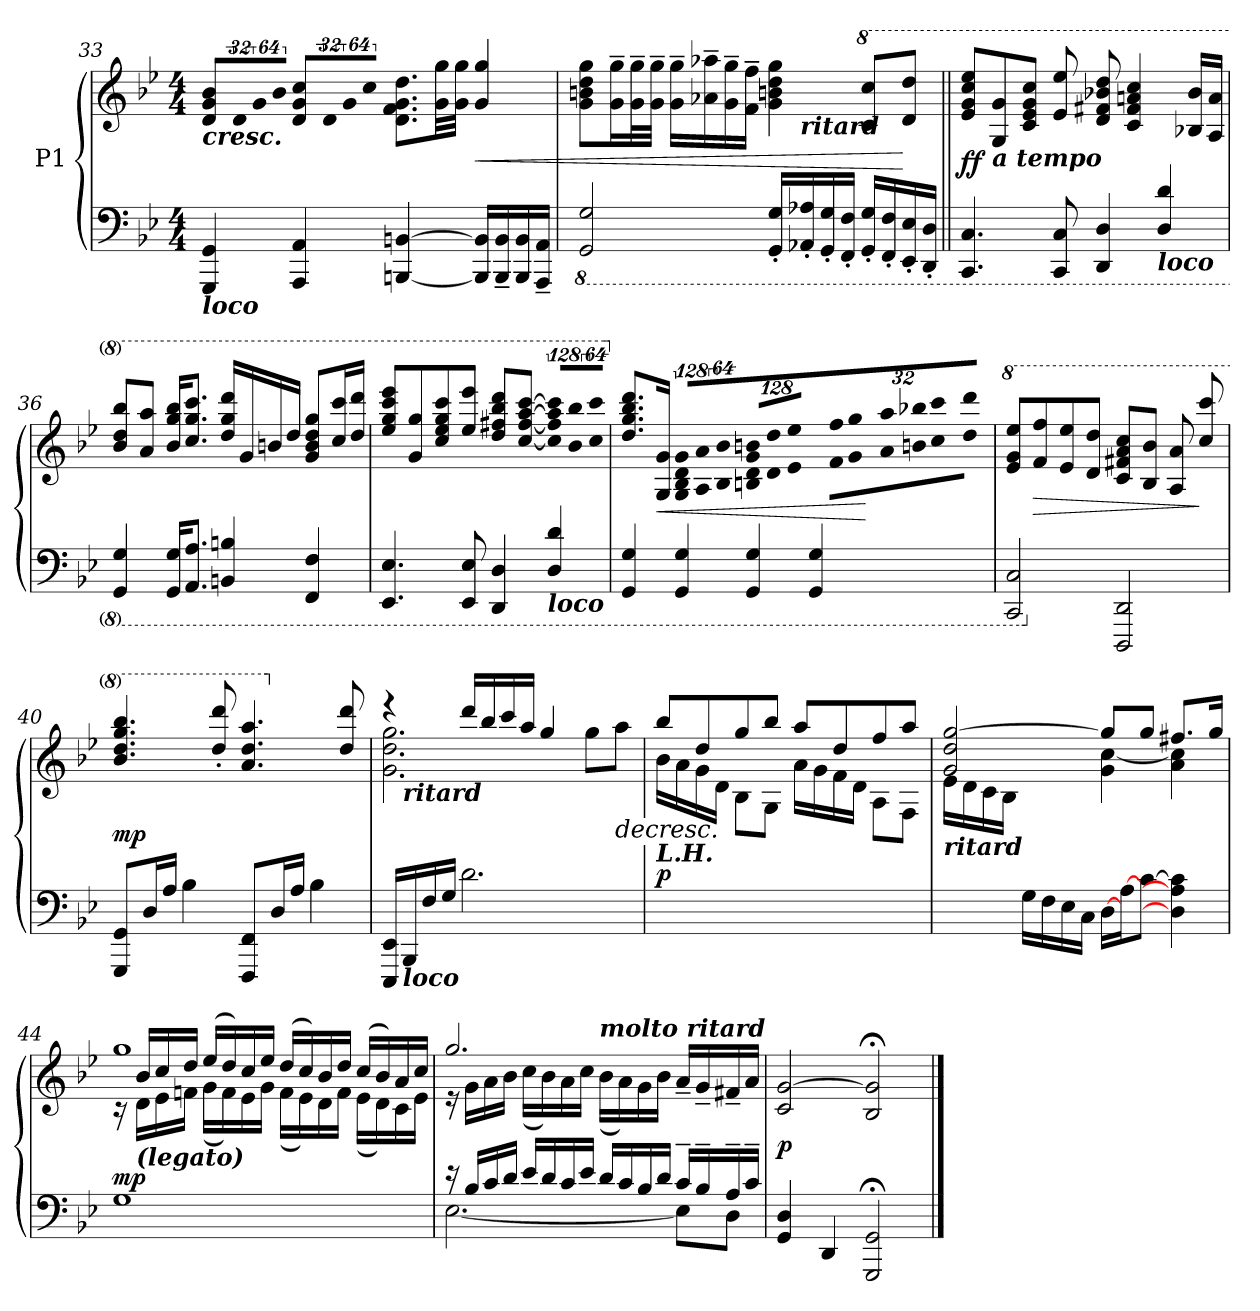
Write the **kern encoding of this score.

**kern	**kern	**dynam
*part1	*part1	*part1
*staff2	*staff1	*staff1/2
*I"P1	*	*
!!LO:LB:g=z
*clefF4	*clefG2	*
*k[b-e-]	*k[b-e-]	*
*B-:	*B-:	*
*M4/4	*M4/4	*
=33	=33	=33
*	*^	*
!	!LO:TX:b:Bi:t=cresc.	!	!
!LO:TX:b:Bi:t=loco	!	!	!
4GGGi/ 4GGi	8di/ 8gi 8b-iL	4ryy	.
!	!LO:N:vis=16	!	!
.	512%21di/L	.	.
!	!LO:N:vis=16	!	!
.	1024%43gi/	.	.
!	!LO:N:vis=16	!	!
.	1024%43b-i/JJ	.	.
4AAAi/ 4AAi	8di/ 8gi 8cciL	8ryy	.
!	!LO:N:vis=16	!	!
.	512%21di/L	2ryy	.
!	!LO:N:vis=16	!	!
.	1024%43gi/	.	.
!	!LO:N:vis=16	!	!
.	1024%43cci/JJ	.	.
[<4BBBni/ [>4BBni	8.di\ 8.fi 8.gi 8.ddiL	.	.
.	32gi\ 32ggiLL	.	.
.	32gi\ 32ggiJJJ	.	.
!	!	!	!LO:HP:b
16BBBi/] 16BBi]LL	4gi/ 4ggi	.	<
16BBBi/~ 16BBi~	.	.	.
16BBBi/ 16BBi	.	8ryy	.
16AAAi/~ 16AAi~JJ	.	.	.
=34	=34	=34	=34
*8ba	*	*	*
2GGGi/ 2GGi	8gi\ 8bni 8ddi 8ggiL	2ryy	.
.	16gi\~ 16ggi~L	.	.
.	32gi\~ 32ggi~L	.	.
.	32gi\~ 32ggi~JJJ	.	.
.	16gi\~ 16ggi~LL	.	.
.	16a-Xi\~ 16aa-Xi~	.	.
.	16gi\~ 16ggi~	.	.
.	16fi\~ 16ffi~JJ	.	.
16GGGi/' 16GGi'LL	4gi\ 4bni 4ddi 4ggi	16ryy	.
!	!	!LO:TX:b:Bi:t=ritard	!
16AAA-Xi/' 16AA-Xi'	.	4..ryy	.
16GGGi/' 16GGi'	.	.	.
16FFFi/' 16FFi'JJ	.	.	.
*	*8va	*	*
16GGGi/' 16GGi'LL	8cci/ 8ccciL	.	.
16FFFi/' 16FFi'	.	.	.
16EEE-i/' 16EE-i'	8ddi/ 8dddiJ	.	[
16DDDi/' 16DDi'JJ	.	.	.
*	*v	*v	*
!!LO:PB:g=z
=35||	=35||	=35||
4.CCCi/ 4.CCi	8ee-i/ 8ggi 8ccci 8eee-iL	ff
!	!LO:TX:b:Bi:t=a tempo	!
.	8gi/ 8ggi	.
.	8cci/ 8ee-i 8ggi 8ccciJ	.
8CCCi/ 8CCi	8ee-i/ 8eee-i	.
4DDDi/ 4DDi	8ddi/ 8ff#Xi 8bb-Xi 8dddi	.
.	4cci/ 4ff#i 4aani 4ccci	.
!LO:TX:b:Bi:t=loco	!	!
4DDi/ 4Di	.	.
.	16b-Xi/ 16bb-iLL	.
.	16ai/ 16aaiJJ	.
=36	=36	=36
*8ba	*	*
*	*X8ba	*
4GGGi/ 4GGi	8b-i/ 8ddi 8bb-iL	.
.	8ai/ 8aaiJ	.
16GGGi/ 16GGiKL	16b-i/ 16ggi 16bb-iKL	.
8.AAAi/ 8.AAiJ	8.cci/ 8.ggi 8.ccciJ	.
4BBBni/ 4BBni	16ddi/ 16ggi 16dddiLL	.
.	16gi/	.
.	16bni/	.
.	16ddi/JJ	.
4FFFi/ 4FFi	8gi/ 8bi 8ddi 8ggiL	.
.	16cci/ 16ccciL	.
.	16ddi/ 16dddiJJ	.
!!LO:LB:g=z
=37	=37	=37
4.EEE-i/ 4.EE-i	8ee-i/ 8ggi 8ccci 8eee-iL	.
.	8gi/ 8ggi	.
.	8cci/ 8ee-i 8ggi 8ccci	.
8EEE-i/ 8EE-i	8ee-i/ 8eee-iJ	.
4DDDi/ 4DDi	8ddi/ 8ff#Xi 8bb-i 8dddiL	.
.	[<8cci/ [<8ff#i [>8aai [>8ccciJ	.
!LO:TX:b:Bi:t=loco	!	!
!	!LO:N:vis=8	!
4DDi/ 4Di	1024%85cci/] 1024%85ff#i] 1024%85aai] 1024%85ccci]L	.
!	!LO:N:vis=8	!
.	1024%85b-i/ 1024%85bb-i	.
!	!LO:N:vis=8	!
.	512%43cci/ 512%43ccciJ	.
=38	=38	=38
*	*X8va	*
*	*X8ba	*
4GGGi/ 4GGi	8.ddi/ 8.ggi 8.bb-i 8.dddiL	.
!	!	!LO:HP:b
.	16Gi/ 16giJk	<
!	!LO:N:vis=8	!
4GGGi/ 4GGi	1024%85Gi/ 1024%85B-i 1024%85di 1024%85giL	.
!	!LO:N:vis=8	!
.	1024%85Ai/ 1024%85ai	.
!	!LO:N:vis=8	!
.	512%43B-i/ 512%43b-iJ	.
!	!LO:N:vis=8	!
4GGGi/ 4GGi	1024%85Bni/ 1024%85di 1024%85gi 1024%85bniL	.
!	!LO:N:vis=8	!
.	1024%85di/ 1024%85ddi	.
!	!LO:N:vis=8	!
.	512%43e-i/ 512%43ee-iJ	.
!	!LO:N:vis=16	!
4GGGi/ 4GGi	512%21fi\ 512%21ffiLL	.
!	!LO:N:vis=16	!
.	1024%43gi\ 1024%43ggi	.
!	!LO:N:vis=16	!
.	1024%43ai\ 1024%43aai	.
!	!LO:N:vis=16	!
.	512%21bni\ 512%21bb-Xi	.
!	!LO:N:vis=16	!
.	1024%43cci\ 1024%43ccci	.
!	!LO:N:vis=16	!
.	1024%43ddi\ 1024%43dddiJJ	[
!!LO:LB:g=z
=39	=39	=39
*	*8va	*
2CCCi/ 2CCi	8ee-i/ 8ggi 8eee-iL	.
!	!	!LO:HP:b
.	8ffi/ 8fffi	>
.	8ee-i/ 8eee-i	.
.	8ddi/ 8dddiJ	.
*X8ba	*	*
2DDDi/ 2DDi	8cci/ 8ff#Xi 8aai 8ccciL	.
.	8b-i/ 8bb-iJ	.
.	8ai/ 8aai	.
*	*8ba	*
.	8cci/ 8ccci	]
=40	=40	=40
8GGGi/ 8GGiL	4.b-i/ 4.ddi 4.ggi 4.bb-i	mp
16Di/L	.	.
16Ai/JJ	.	.
4B-i\	.	.
.	8ddi/' 8dddi'	.
8FFFi/ 8FFiL	4.ai/ 4.ddi 4.aai	.
16Di/L	.	.
16Ai/JJ	.	.
4B-i\	.	.
*	*X8va	*
.	8ddi/ 8dddi	.
=41	=41	=41
*	*^	*
*	*8ba	*	*
*	*	*^	*
16EEE-i/ 16EE-iLL	4r	2.gi\ 2.ddi 2.ggi	16ryy	.
*X8ba	*	*	*	*
!	!	!	!LO:TX:b:Bi:t=ritard	!
!LO:TX:b:Bi:t=loco	!	!	!	!
16BBB-i/	.	.	2...ryy	.
16Fi/	.	.	.	.
16Gi/JJ	.	.	.	.
2.di\	16dddi/LL	.	.	.
.	16bb-i/	.	.	.
.	16ccci/	.	.	.
.	16aai/JJ	.	.	.
.	4ggi/	.	.	.
.	8ggi\L	4ryy	.	]
!	!	!	!	!LO:HP:b
.	8aai\J	.	.	>
!!LO:LB:g=z
=42	=42	=42	=42	=42
!	!LO:TX:b:Bi:t=L.H.	!	!	!
*	*	*v	*v	*
1ryy	8bb-i/L	16b-i\LL	p
.	.	16ai\	.
.	8ddi/	16gi\	.
.	.	16di\JJ	.
.	8ggi/	8B-i\L	.
.	8bb-i/J	8Gi\J	.
.	8aai/L	16ai\LL	.
.	.	16gi\	.
.	8ddi/	16fi\	.
.	.	16di\JJ	.
.	8ffi/	8Ai\L	.
.	8aai/J	8Fi\J	.
=43	=43	=43	=43
!	!LO:TX:b:Bi:t=ritard	!	!
4ryy	2gi/ 2ddi [>2ggi	16e-i\LL	.
.	.	16di\	.
.	.	16ci\	.
.	.	16B-i\JJ	.
16Gi\LL	.	4ryy	.
16Fi\	.	.	.
16E-i\	.	.	.
16Ci\JJ	.	.	.
[<16Di\LL	8ggi/L]	4gi\ [<4cci	.
[<16Ai\J	.	.	.
[>8ci\J	8ggi/J	.	.
4Di\] 4Ai] 4ci]	8.ff#Xi/L	4ai\ 4cci]	.
.	16ggi/Jk	.	.
!!LO:LB:g=z
=44	=44	=44	=44
*	*	*^	*
1Gi	1ggi	16r	16ryy	mp
!	!	!LO:TX:b:Bi:t=(legato)	!	!
.	.	16di\LL	16b-i/LL	.
.	.	16e-i\	16cci/	.
.	.	16fni\JJ	16ddi/JJ	.
.	.	(16gi\LL	(16ee-i/LL	.
.	.	16fi\)	16ddi/)	.
.	.	16e-i\	16cci/	.
.	.	16gi\JJ	16ee-i/JJ	.
.	.	(16fi\LL	(16ddi/LL	.
.	.	16e-i\)	16cci/)	.
.	.	16di\	16b-i/	.
.	.	16fi\JJ	16ddi/JJ	.
.	.	(16e-i\LL	(16cci/LL	.
.	.	16di\)	16b-i/)	.
.	.	16ci\	16ai/	.
.	.	16e-i\JJ	16cci/JJ	.
*	*	*v	*v	*
=45	=45	=45	=45
*^	*	*	*
16r	[<2.E-i\	2.ggi/	16r	.
16B-i/LL	.	.	16gi\LL	.
16ci/	.	.	16ai\	.
16di/JJ	.	.	16b-i\JJ	.
16e-i/LL	.	.	(16cci\LL	.
16di/	.	.	16b-i\)	.
16ci/	.	.	16ai\	.
16e-i/JJ	.	.	16cci\JJ	.
!	!	!	!LO:TX:a:Bi:t=molto ritard	!
16di/LL	.	.	(16b-i\LL	.
16ci/	.	.	16ai\)	.
16B-i/	.	.	16gi\	.
16di/JJ	.	.	16b-i\JJ	.
16c~i/LL	8E-i\L]	16a~i/LL	4ryy	.
16B-~i/	.	16g~i/	.	.
16A~i/	8Di\J	16f#X~i/	.	.
16c~i/JJ	.	16ai/JJ	.	.
*v	*v	*	*	*
*	*v	*v	*
=46	=46	=46
4GGi/ 4Di	2ci/ [>2gi	p
4DDi/	.	.
2GGGi/; 2GGi;	2B-i/; 2gi];	.
==	==	==
*-	*-	*-
